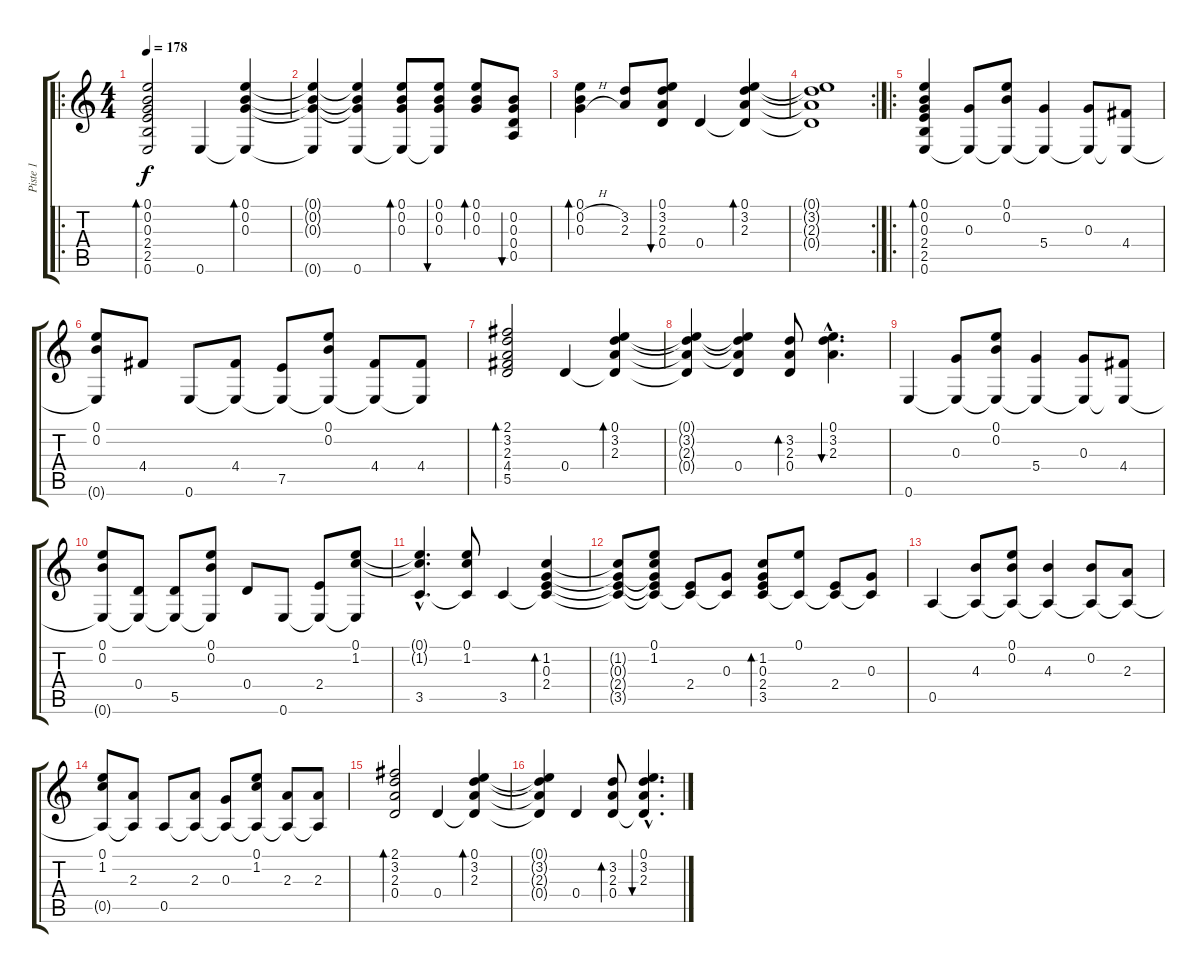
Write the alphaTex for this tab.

\track ("Piste 1" "Piste 1") {instrument acousticguitarsteel}
\staff {score tabs}
\tuning (E4 B3 G3 D3 A2 E2) {hide}
\ro
\ts (4 4)
\tempo 178
\clef g2
\ks c
(0.1 0.2 0.3 2.4 2.5 0.6).2{bd 240 dy f instrument acousticguitarsteel} 0.6.4 (0.1 0.2 0.3 0.6{t}).4{bd 120} |
(0.1{t} 0.2{t} 0.3{t} 0.6{t}).4 (0.1{t} 0.2{t} 0.3{t} 0.6).4 (0.1 0.2 0.3 0.6{t}).8{bd 120} (0.1 0.2 0.3 0.6{t}).8{bu 120} (0.1 0.2 0.3).8{bd 120} (0.2 0.3 0.4 0.5).8{bu 120} |
(0.1 0.2{h} 0.3{h}).4{bd 240} (3.2 2.3).8 (0.1 3.2 2.3 0.4).8{bu 120} 0.4.4 (0.1 3.2 2.3 0.4{t}).4{bd 240} |
\rc 2
(0.1{t} 3.2{t} 2.3{t} 0.4{t}).1 |
\ro
(0.1 0.2 0.3 2.4 2.5 0.6).4{bd 240} (0.3 0.6{t}).8 (0.1 0.2 0.6{t}).8 (5.4 0.6{t}).4 (0.3 0.6{t}).8 (4.4 0.6{t}).8 |
(0.1 0.2 0.6{t}).8 4.4.8 0.6.8 (4.4 0.6{t}).8 (7.5 0.6{t}).8 (0.1 0.2 0.6{t}).8 (4.4 0.6{t}).8 (4.4 0.6{t}).8 |
(2.1 3.2 2.3 4.4 5.5).2{bd 480} 0.4.4 (0.1 3.2 2.3 0.4{t}).4{bd 240} |
(0.1{t} 3.2{t} 2.3{t} 0.4{t}).4 (0.1{t} 3.2{t} 2.3{t} 0.4).4 (3.2 2.3 0.4).8{bd 120} (0.1{hac} 3.2{hac} 2.3{hac}).4{d bu 120} |
0.6.4 (0.3 0.6{t}).8 (0.1 0.2 0.6{t}).8 (5.4 0.6{t}).4 (0.3 0.6{t}).8 (4.4 0.6{t}).8 |
(0.1 0.2 0.6{t}).8 (0.4 0.6{t}).8 (5.5 0.6{t}).8 (0.1 0.2 0.6{t}).8 0.4.8 0.6.8 (2.4 0.6{t}).8 (0.1 1.2 0.6{t}).8 |
(0.1{hac t} 1.2{hac t} 3.5{hac}).4{d} (0.1 1.2 3.5{t}).8 3.5.4 (1.2 0.3 2.4 3.5{t}).4{bd 120} |
(1.2{t} 0.3{t} 2.4{t} 3.5{t}).8 (0.1 1.2 0.3{t} 2.4{t} 3.5{t}).8 (2.4 3.5{t}).8 (0.3 3.5{t}).8 (1.2 0.3 2.4 3.5).8{bd 120} (0.1 3.5{t}).8 (2.4 3.5{t}).8 (0.3 3.5{t}).8 |
0.5.4 (4.3 0.5{t}).8 (0.1 0.2 0.5{t}).8 (4.3 0.5{t}).4 (0.2 0.5{t}).8 (2.3 0.5{t}).8 |
(0.1 1.2 0.5{t}).8 (2.3 0.5{t}).8 0.5.8 (2.3 0.5{t}).8 (0.3 0.5{t}).8 (0.1 1.2 0.5{t}).8 (2.3 0.5{t}).8 (2.3 0.5{t}).8 |
(2.1 3.2 2.3 0.4).2{bd 480} 0.4.4 (0.1 3.2 2.3 0.4{t}).4{bd 240} |
(0.1{t} 3.2{t} 2.3{t} 0.4{t}).4 0.4.4 (3.2 2.3 0.4).8{bd 120} (0.1{hac} 3.2{hac} 2.3{hac} 0.4{hac t}).4{d bu 120}
